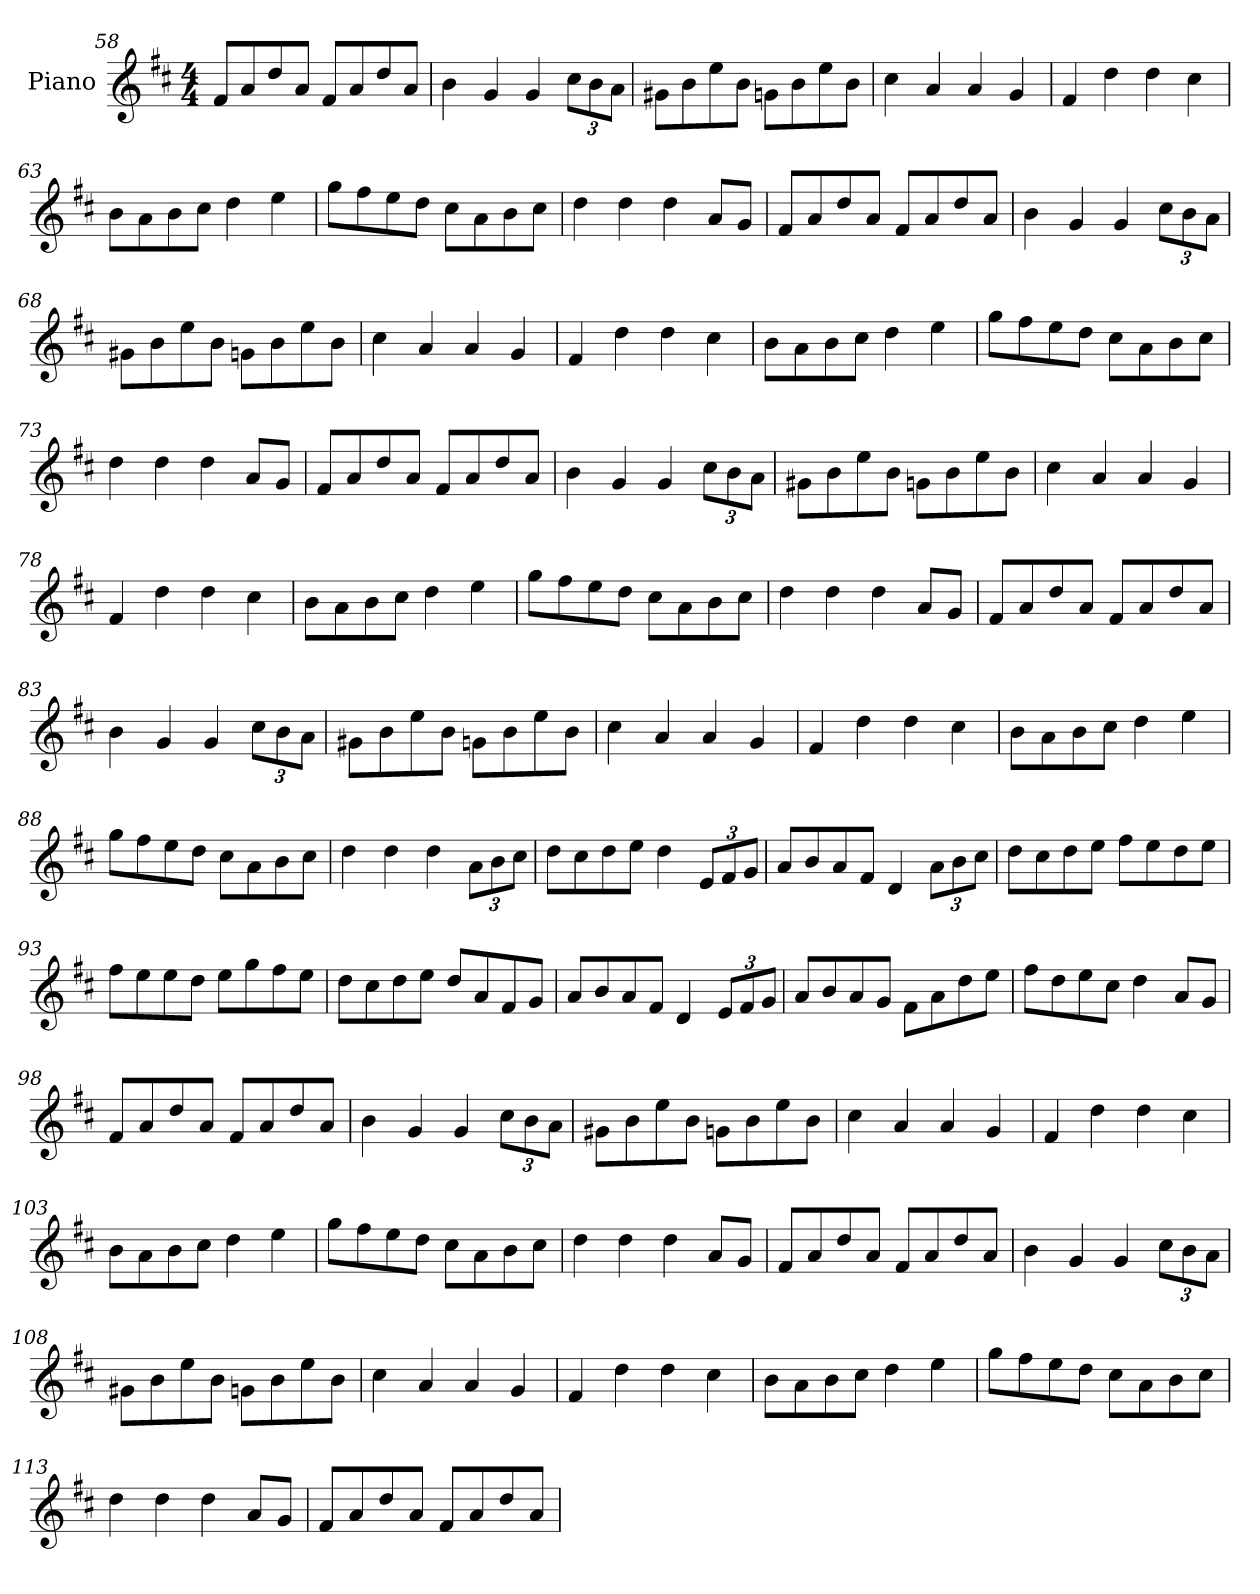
**kern
*part1
*staff1
*I"Piano
*I'Pno
*clefG2
*k[f#c#]
*M4/4
=58
8f#/L
8a/
8dd/
8a/J
8f#/L
8a/
8dd/
8a/J
=59
4b\
4g/
4g/
*Xbrackettup
12cc#\L
12b\
12a\J
=60
8g#X\L
8b\
8ee\
8b\J
8gn\L
8b\
8ee\
8b\J
=61
4cc#\
4a/
4a/
4g/
=62
4f#/
4dd\
4dd\
4cc#\
=63
8b\L
8a\
8b\
8cc#\J
4dd\
4ee\
=64
8gg\L
8ff#\
8ee\
8dd\J
8cc#\L
8a\
8b\
8cc#\J
=65
4dd\
4dd\
4dd\
8a/L
8g/J
=66
8f#/L
8a/
8dd/
8a/J
8f#/L
8a/
8dd/
8a/J
=67
4b\
4g/
4g/
12cc#\L
12b\
12a\J
=68
8g#X\L
8b\
8ee\
8b\J
8gn\L
8b\
8ee\
8b\J
=69
4cc#\
4a/
4a/
4g/
=70
4f#/
4dd\
4dd\
4cc#\
=71
8b\L
8a\
8b\
8cc#\J
4dd\
4ee\
=72
8gg\L
8ff#\
8ee\
8dd\J
8cc#\L
8a\
8b\
8cc#\J
=73
4dd\
4dd\
4dd\
8a/L
8g/J
=74
8f#/L
8a/
8dd/
8a/J
8f#/L
8a/
8dd/
8a/J
=75
4b\
4g/
4g/
12cc#\L
12b\
12a\J
=76
8g#X\L
8b\
8ee\
8b\J
8gn\L
8b\
8ee\
8b\J
=77
4cc#\
4a/
4a/
4g/
=78
4f#/
4dd\
4dd\
4cc#\
=79
8b\L
8a\
8b\
8cc#\J
4dd\
4ee\
=80
8gg\L
8ff#\
8ee\
8dd\J
8cc#\L
8a\
8b\
8cc#\J
=81
4dd\
4dd\
4dd\
8a/L
8g/J
=82
8f#/L
8a/
8dd/
8a/J
8f#/L
8a/
8dd/
8a/J
=83
4b\
4g/
4g/
12cc#\L
12b\
12a\J
=84
8g#X\L
8b\
8ee\
8b\J
8gn\L
8b\
8ee\
8b\J
=85
4cc#\
4a/
4a/
4g/
=86
4f#/
4dd\
4dd\
4cc#\
=87
8b\L
8a\
8b\
8cc#\J
4dd\
4ee\
=88
8gg\L
8ff#\
8ee\
8dd\J
8cc#\L
8a\
8b\
8cc#\J
=89
4dd\
4dd\
4dd\
12a\L
12b\
12cc#\J
=90
8dd\L
8cc#\
8dd\
8ee\J
4dd\
12e/L
12f#/
12g/J
=91
8a/L
8b/
8a/
8f#/J
4d/
12a\L
12b\
12cc#\J
=92
8dd\L
8cc#\
8dd\
8ee\J
8ff#\L
8ee\
8dd\
8ee\J
=93
8ff#\L
8ee\
8ee\
8dd\J
8ee\L
8gg\
8ff#\
8ee\J
=94
8dd\L
8cc#\
8dd\
8ee\J
8dd/L
8a/
8f#/
8g/J
=95
8a/L
8b/
8a/
8f#/J
4d/
12e/L
12f#/
12g/J
=96
8a/L
8b/
8a/
8g/J
8f#\L
8a\
8dd\
8ee\J
=97
8ff#\L
8dd\
8ee\
8cc#\J
4dd\
8a/L
8g/J
=98
8f#/L
8a/
8dd/
8a/J
8f#/L
8a/
8dd/
8a/J
=99
4b\
4g/
4g/
12cc#\L
12b\
12a\J
=100
8g#X\L
8b\
8ee\
8b\J
8gn\L
8b\
8ee\
8b\J
=101
4cc#\
4a/
4a/
4g/
=102
4f#/
4dd\
4dd\
4cc#\
=103
8b\L
8a\
8b\
8cc#\J
4dd\
4ee\
=104
8gg\L
8ff#\
8ee\
8dd\J
8cc#\L
8a\
8b\
8cc#\J
=105
4dd\
4dd\
4dd\
8a/L
8g/J
=106
8f#/L
8a/
8dd/
8a/J
8f#/L
8a/
8dd/
8a/J
=107
4b\
4g/
4g/
12cc#\L
12b\
12a\J
=108
8g#X\L
8b\
8ee\
8b\J
8gn\L
8b\
8ee\
8b\J
=109
4cc#\
4a/
4a/
4g/
=110
4f#/
4dd\
4dd\
4cc#\
=111
8b\L
8a\
8b\
8cc#\J
4dd\
4ee\
=112
8gg\L
8ff#\
8ee\
8dd\J
8cc#\L
8a\
8b\
8cc#\J
=113
4dd\
4dd\
4dd\
8a/L
8g/J
=114
8f#/L
8a/
8dd/
8a/J
8f#/L
8a/
8dd/
8a/J
=
*-
